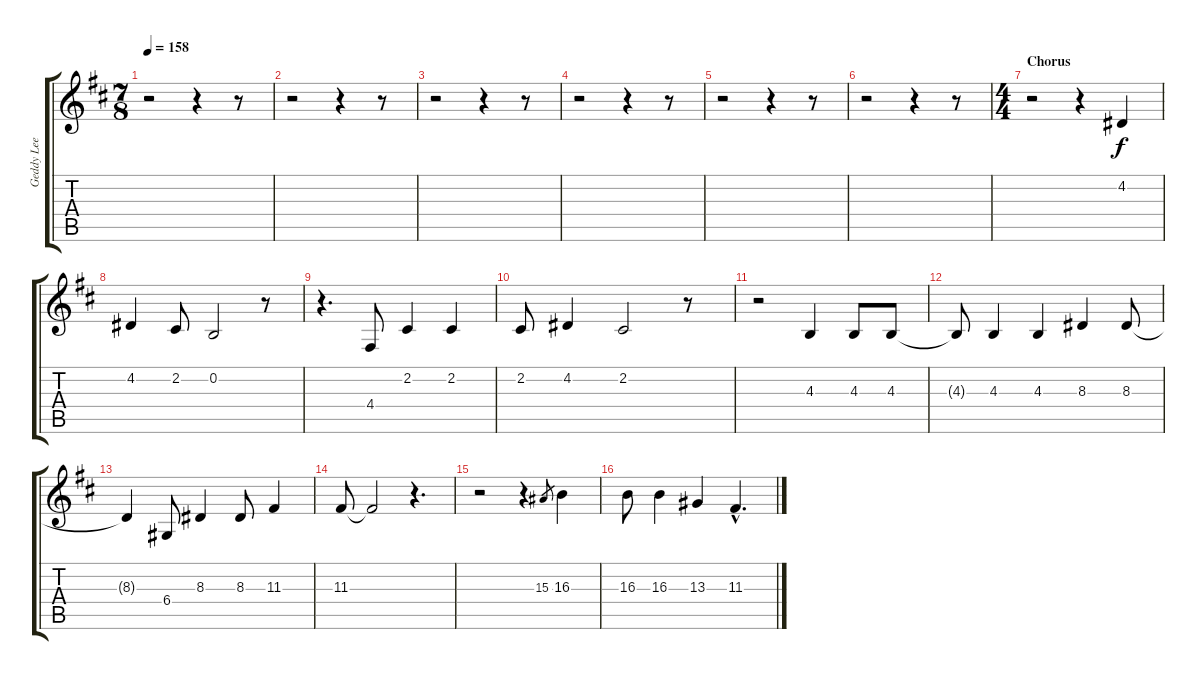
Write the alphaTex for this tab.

\track ("Geddy Lee (vocals)" "Geddy Lee ") {instrument lead2sawtooth}
\staff {score tabs}
\tuning (E4 B3 G3 D3 A2 E2) {hide}
\ts (7 8)
\tempo 158
\clef g2
\ks bminor
r.2{dy f} r.4 r.8 |
r.2 r.4 r.8 |
r.2 r.4 r.8 |
r.2 r.4 r.8 |
r.2 r.4 r.8 |
r.2 r.4 r.8 |
\ts (4 4)
\section ("" "Chorus")
r.2 r.4 4.2.4 |
4.2.4 2.2.8 0.2.2 r.8 |
r.4{d} 4.4.8 2.2.4 2.2.4 |
2.2.8 4.2.4 2.2.2 r.8 |
r.2 4.3.4 4.3.8 4.3.8 |
4.3{t}.8 4.3.4 4.3.4 8.3.4 8.3.8 |
8.3{t}.4 6.4.8 8.3.4 8.3.8 11.3.4 |
11.3.8 11.3{t}.2 r.4{d} |
r.2 r.4 15.3.8{gr} 16.3.4 |
16.3.8 16.3.4 13.3.4 11.3{hac}.4{d}
